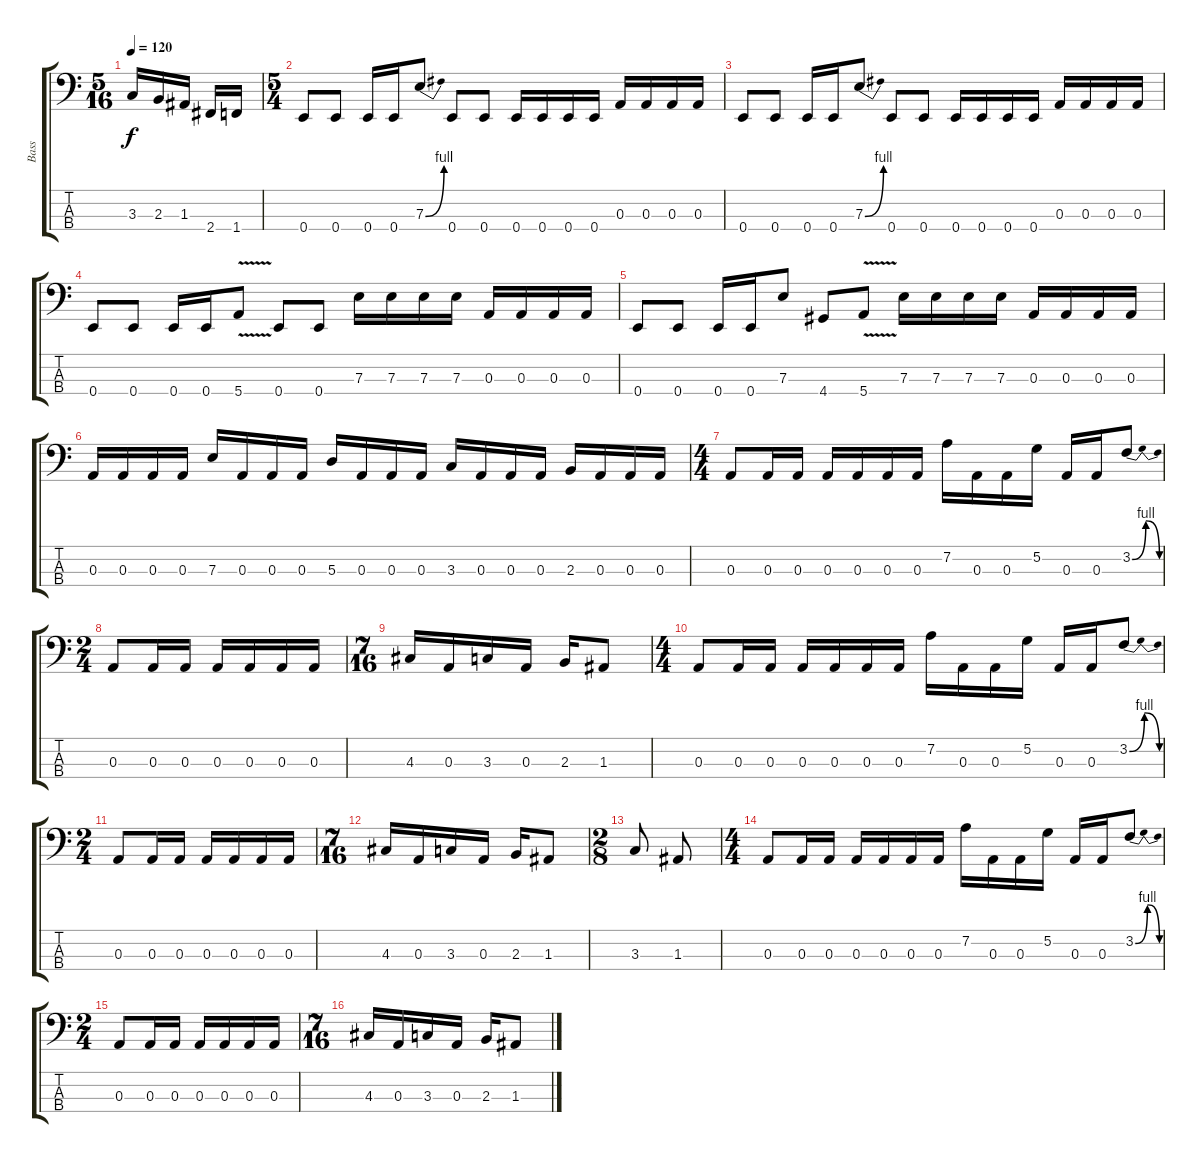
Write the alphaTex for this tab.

\track ("Bass" "Bass") {instrument electricbasspick}
\staff {score tabs}
\tuning (G2 D2 A1 E1) {hide}
\ts (5 16)
\tempo 120
\clef f4
\ks c
3.3.16{dy f} 2.3.16 1.3.16 2.4.16 1.4.16 |
\ts (5 4)
0.4.8 0.4.8 0.4.16 0.4.16 7.3{be (bend 0 0 60 4)}.8 0.4.8 0.4.8 0.4.16 0.4.16 0.4.16 0.4.16 0.3.16 0.3.16 0.3.16 0.3.16 |
0.4.8 0.4.8 0.4.16 0.4.16 7.3{be (bend 0 0 60 4)}.8 0.4.8 0.4.8 0.4.16 0.4.16 0.4.16 0.4.16 0.3.16 0.3.16 0.3.16 0.3.16 |
0.4.8 0.4.8 0.4.16 0.4.16 5.4{v}.8 0.4.8 0.4.8 7.3.16 7.3.16 7.3.16 7.3.16 0.3.16 0.3.16 0.3.16 0.3.16 |
0.4.8 0.4.8 0.4.16 0.4.16 7.3.8 4.4.8 5.4{v}.8 7.3.16 7.3.16 7.3.16 7.3.16 0.3.16 0.3.16 0.3.16 0.3.16 |
0.3.16 0.3.16 0.3.16 0.3.16 7.3.16 0.3.16 0.3.16 0.3.16 5.3.16 0.3.16 0.3.16 0.3.16 3.3.16 0.3.16 0.3.16 0.3.16 2.3.16 0.3.16 0.3.16 0.3.16 |
\ts (4 4)
0.3.8 0.3.16 0.3.16 0.3.16 0.3.16 0.3.16 0.3.16 7.2.16 0.3.16 0.3.16 5.2.16 0.3.16 0.3.16 3.2{be (bendrelease 0 0 30 4 30 4 60 0)}.8 |
\ts (2 4)
0.3.8 0.3.16 0.3.16 0.3.16 0.3.16 0.3.16 0.3.16 |
\ts (7 16)
4.3.16 0.3.16 3.3.16 0.3.16 2.3.16 1.3.8 |
\ts (4 4)
0.3.8 0.3.16 0.3.16 0.3.16 0.3.16 0.3.16 0.3.16 7.2.16 0.3.16 0.3.16 5.2.16 0.3.16 0.3.16 3.2{be (bendrelease 0 0 30 4 30 4 60 0)}.8 |
\ts (2 4)
0.3.8 0.3.16 0.3.16 0.3.16 0.3.16 0.3.16 0.3.16 |
\ts (7 16)
4.3.16 0.3.16 3.3.16 0.3.16 2.3.16 1.3.8 |
\ts (2 8)
3.3.8 1.3.8 |
\ts (4 4)
0.3.8 0.3.16 0.3.16 0.3.16 0.3.16 0.3.16 0.3.16 7.2.16 0.3.16 0.3.16 5.2.16 0.3.16 0.3.16 3.2{be (bendrelease 0 0 30 4 30 4 60 0)}.8 |
\ts (2 4)
0.3.8 0.3.16 0.3.16 0.3.16 0.3.16 0.3.16 0.3.16 |
\ts (7 16)
4.3.16 0.3.16 3.3.16 0.3.16 2.3.16 1.3.8
